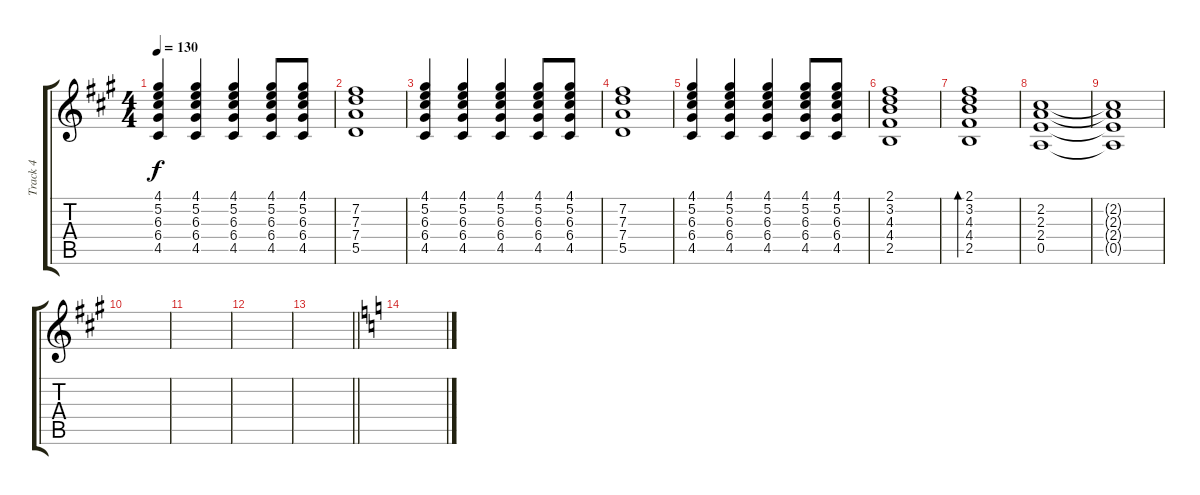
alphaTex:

\track ("Track 4" "Track 4") {instrument distortionguitar}
\staff {score tabs}
\tuning (E4 B3 G3 D3 A2 E2) {hide}
\ts (4 4)
\tempo 130
\clef g2
\ks f#minor
(4.1 5.2 6.3 6.4 4.5).4{dy f} (4.1 5.2 6.3 6.4 4.5).4 (4.1 5.2 6.3 6.4 4.5).4 (4.1 5.2 6.3 6.4 4.5).8 (4.1 5.2 6.3 6.4 4.5).8 |
(7.2 7.3 7.4 5.5).1 |
(4.1 5.2 6.3 6.4 4.5).4 (4.1 5.2 6.3 6.4 4.5).4 (4.1 5.2 6.3 6.4 4.5).4 (4.1 5.2 6.3 6.4 4.5).8 (4.1 5.2 6.3 6.4 4.5).8 |
(7.2 7.3 7.4 5.5).1 |
(4.1 5.2 6.3 6.4 4.5).4 (4.1 5.2 6.3 6.4 4.5).4 (4.1 5.2 6.3 6.4 4.5).4 (4.1 5.2 6.3 6.4 4.5).8 (4.1 5.2 6.3 6.4 4.5).8 |
(2.1 3.2 4.3 4.4 2.5).1 |
(2.1 3.2 4.3 4.4 2.5).1{bd 480} |
(2.2 2.3 2.4 0.5).1 |
(2.2{t} 2.3{t} 2.4{t} 0.5{t}).1 |
|
|
|
\barLineRight lightlight
|
\ks aminor
